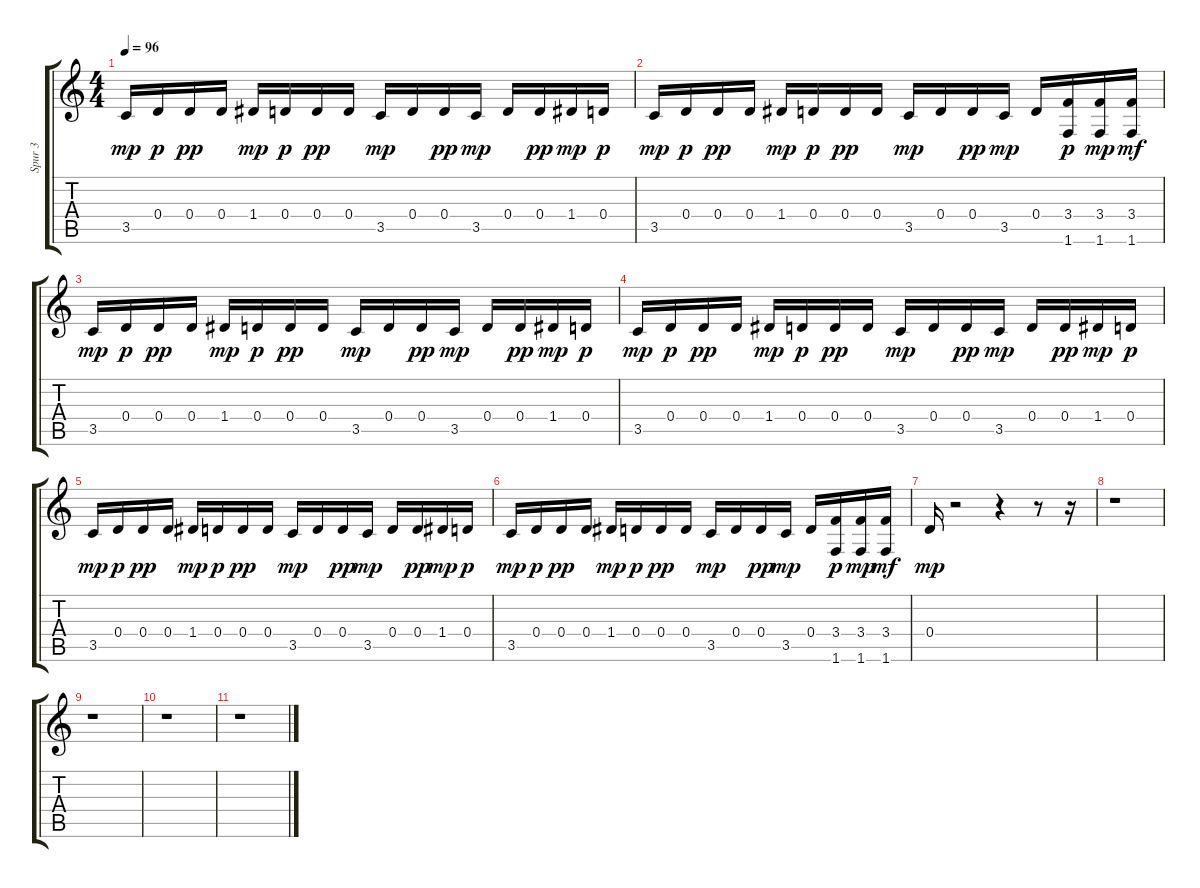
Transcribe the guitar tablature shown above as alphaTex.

\track ("Spur 3" "Spur 3") {instrument fretlessbass}
\staff {score tabs}
\tuning (E4 B3 G3 D3 A2 E2) {hide}
\ts (4 4)
\tempo 96
\clef g2
\ks c
3.5.16{dy mp} 0.4.16{dy p} 0.4.16{dy pp} 0.4.16 1.4.16{dy mp} 0.4.16{dy p} 0.4.16{dy pp} 0.4.16 3.5.16{dy mp} 0.4.16 0.4.16{dy pp} 3.5.16{dy mp} 0.4.16 0.4.16{dy pp} 1.4.16{dy mp} 0.4.16{dy p} |
3.5.16{dy mp} 0.4.16{dy p} 0.4.16{dy pp} 0.4.16 1.4.16{dy mp} 0.4.16{dy p} 0.4.16{dy pp} 0.4.16 3.5.16{dy mp} 0.4.16 0.4.16{dy pp} 3.5.16{dy mp} 0.4.16 (3.4 1.6).16{dy p} (3.4 1.6).16{dy mp} (3.4 1.6).16{dy mf} |
3.5.16{dy mp} 0.4.16{dy p} 0.4.16{dy pp} 0.4.16 1.4.16{dy mp} 0.4.16{dy p} 0.4.16{dy pp} 0.4.16 3.5.16{dy mp} 0.4.16 0.4.16{dy pp} 3.5.16{dy mp} 0.4.16 0.4.16{dy pp} 1.4.16{dy mp} 0.4.16{dy p} |
3.5.16{dy mp} 0.4.16{dy p} 0.4.16{dy pp} 0.4.16 1.4.16{dy mp} 0.4.16{dy p} 0.4.16{dy pp} 0.4.16 3.5.16{dy mp} 0.4.16 0.4.16{dy pp} 3.5.16{dy mp} 0.4.16 0.4.16{dy pp} 1.4.16{dy mp} 0.4.16{dy p} |
3.5.16{dy mp} 0.4.16{dy p} 0.4.16{dy pp} 0.4.16 1.4.16{dy mp} 0.4.16{dy p} 0.4.16{dy pp} 0.4.16 3.5.16{dy mp} 0.4.16 0.4.16{dy pp} 3.5.16{dy mp} 0.4.16 0.4.16{dy pp} 1.4.16{dy mp} 0.4.16{dy p} |
3.5.16{dy mp} 0.4.16{dy p} 0.4.16{dy pp} 0.4.16 1.4.16{dy mp} 0.4.16{dy p} 0.4.16{dy pp} 0.4.16 3.5.16{dy mp} 0.4.16 0.4.16{dy pp} 3.5.16{dy mp} 0.4.16 (3.4 1.6).16{dy p} (3.4 1.6).16{dy mp} (3.4 1.6).16{dy mf} |
0.4.16{dy mp} r.2 r.4 r.8 r.16 |
r.1 |
r.1 |
r.1 |
r.1
